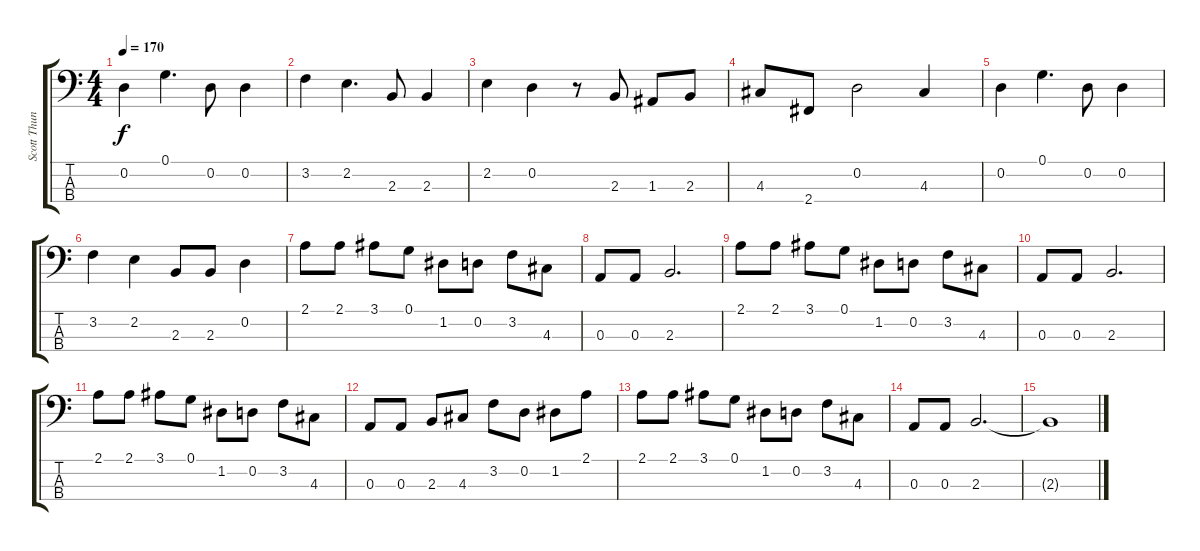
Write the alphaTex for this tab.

\track ("Scott Thunes - Bass" "Scott Thun") {instrument slapbass2}
\staff {score tabs}
\tuning (G2 D2 A1 E1) {hide}
\ts (4 4)
\tempo 170
\clef f4
\ks c
0.2.4{dy f} 0.1.4{d} 0.2.8 0.2.4 |
3.2.4 2.2.4{d} 2.3.8 2.3.4 |
2.2.4 0.2.4 r.8 2.3.8 1.3.8 2.3.8 |
4.3.8 2.4.8 0.2.2 4.3.4 |
0.2.4 0.1.4{d} 0.2.8 0.2.4 |
3.2.4 2.2.4 2.3.8 2.3.8 0.2.4 |
2.1.8 2.1.8 3.1.8 0.1.8 1.2.8 0.2.8 3.2.8 4.3.8 |
0.3.8 0.3.8 2.3.2{d} |
2.1.8 2.1.8 3.1.8 0.1.8 1.2.8 0.2.8 3.2.8 4.3.8 |
0.3.8 0.3.8 2.3.2{d} |
2.1.8 2.1.8 3.1.8 0.1.8 1.2.8 0.2.8 3.2.8 4.3.8 |
0.3.8 0.3.8 2.3.8 4.3.8 3.2.8 0.2.8 1.2.8 2.1.8 |
2.1.8 2.1.8 3.1.8 0.1.8 1.2.8 0.2.8 3.2.8 4.3.8 |
0.3.8 0.3.8 2.3.2{d} |
2.3{t}.1
